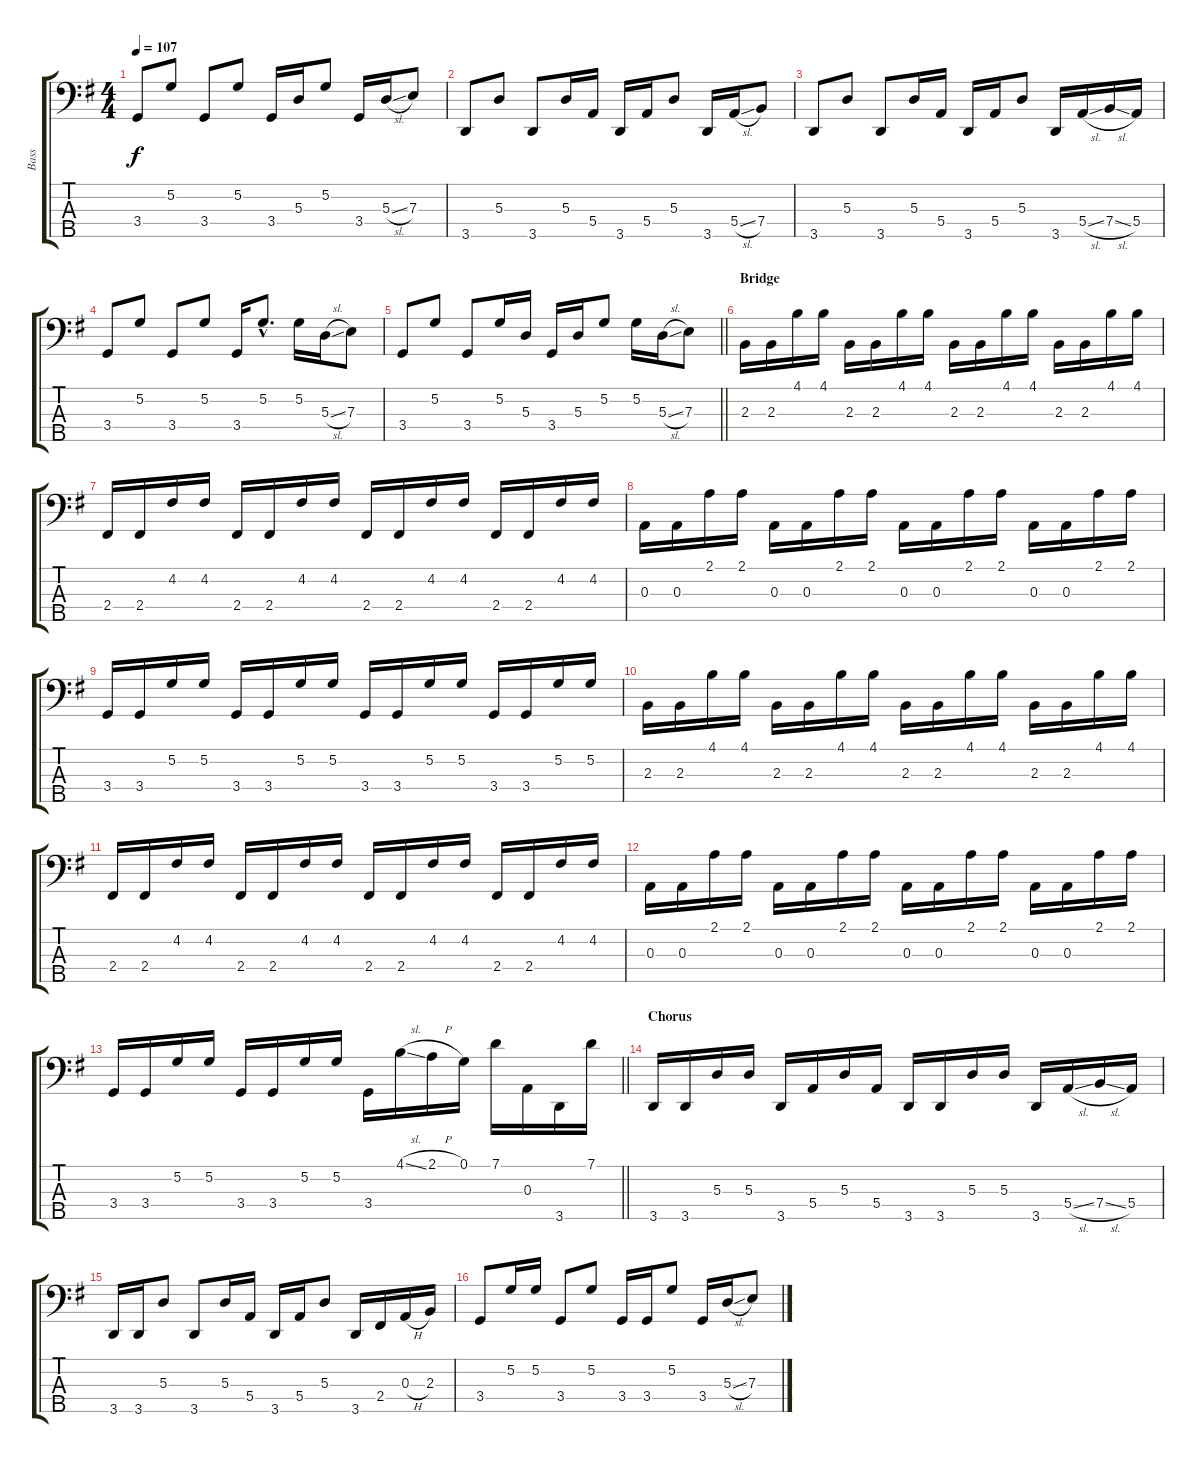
\track ("Bass" "Bass") {instrument electricbassfinger}
\staff {score tabs}
\tuning (G2 D2 A1 E1 B0) {hide}
\ts (4 4)
\tempo 107
\clef f4
\ks g
3.4.8{dy f} 5.2.8 3.4.8 5.2.8 3.4.16 5.3.16 5.2.8 3.4.16 5.3{sl}.16 7.3.8 |
3.5.8 5.3.8 3.5.8 5.3.16 5.4.16 3.5.16 5.4.16 5.3.8 3.5.16 5.4{sl}.16 7.4.8 |
3.5.8 5.3.8 3.5.8 5.3.16 5.4.16 3.5.16 5.4.16 5.3.8 3.5.16 5.4{sl}.16 7.4{sl}.16 5.4.16 |
3.4.8 5.2.8 3.4.8 5.2.8 3.4.16 5.2{hac}.8{d} 5.2.16 5.3{sl}.16 7.3.8 |
\barLineRight lightlight
3.4.8 5.2.8 3.4.8 5.2.16 5.3.16 3.4.16 5.3.16 5.2.8 5.2.16 5.3{sl}.16 7.3.8 |
\section ("" "Bridge")
2.3.16 2.3.16 4.1.16 4.1.16 2.3.16 2.3.16 4.1.16 4.1.16 2.3.16 2.3.16 4.1.16 4.1.16 2.3.16 2.3.16 4.1.16 4.1.16 |
2.4.16 2.4.16 4.2.16 4.2.16 2.4.16 2.4.16 4.2.16 4.2.16 2.4.16 2.4.16 4.2.16 4.2.16 2.4.16 2.4.16 4.2.16 4.2.16 |
0.3.16 0.3.16 2.1.16 2.1.16 0.3.16 0.3.16 2.1.16 2.1.16 0.3.16 0.3.16 2.1.16 2.1.16 0.3.16 0.3.16 2.1.16 2.1.16 |
3.4.16 3.4.16 5.2.16 5.2.16 3.4.16 3.4.16 5.2.16 5.2.16 3.4.16 3.4.16 5.2.16 5.2.16 3.4.16 3.4.16 5.2.16 5.2.16 |
2.3.16 2.3.16 4.1.16 4.1.16 2.3.16 2.3.16 4.1.16 4.1.16 2.3.16 2.3.16 4.1.16 4.1.16 2.3.16 2.3.16 4.1.16 4.1.16 |
2.4.16 2.4.16 4.2.16 4.2.16 2.4.16 2.4.16 4.2.16 4.2.16 2.4.16 2.4.16 4.2.16 4.2.16 2.4.16 2.4.16 4.2.16 4.2.16 |
0.3.16 0.3.16 2.1.16 2.1.16 0.3.16 0.3.16 2.1.16 2.1.16 0.3.16 0.3.16 2.1.16 2.1.16 0.3.16 0.3.16 2.1.16 2.1.16 |
\barLineRight lightlight
3.4.16 3.4.16 5.2.16 5.2.16 3.4.16 3.4.16 5.2.16 5.2.16 3.4.16 4.1{sl}.16 2.1{h}.16 0.1.16 7.1.16 0.3.16 3.5.16 7.1.16 |
\section ("" "Chorus")
3.5.16 3.5.16 5.3.16 5.3.16 3.5.16 5.4.16 5.3.16 5.4.16 3.5.16 3.5.16 5.3.16 5.3.16 3.5.16 5.4{sl}.16 7.4{sl}.16 5.4.16 |
3.5.16 3.5.16 5.3.8 3.5.8 5.3.16 5.4.16 3.5.16 5.4.16 5.3.8 3.5.16 2.4.16 0.3{h}.16 2.3.16 |
3.4.8 5.2.16 5.2.16 3.4.8 5.2.8 3.4.16 3.4.16 5.2.8 3.4.16 5.3{sl}.16 7.3.8
